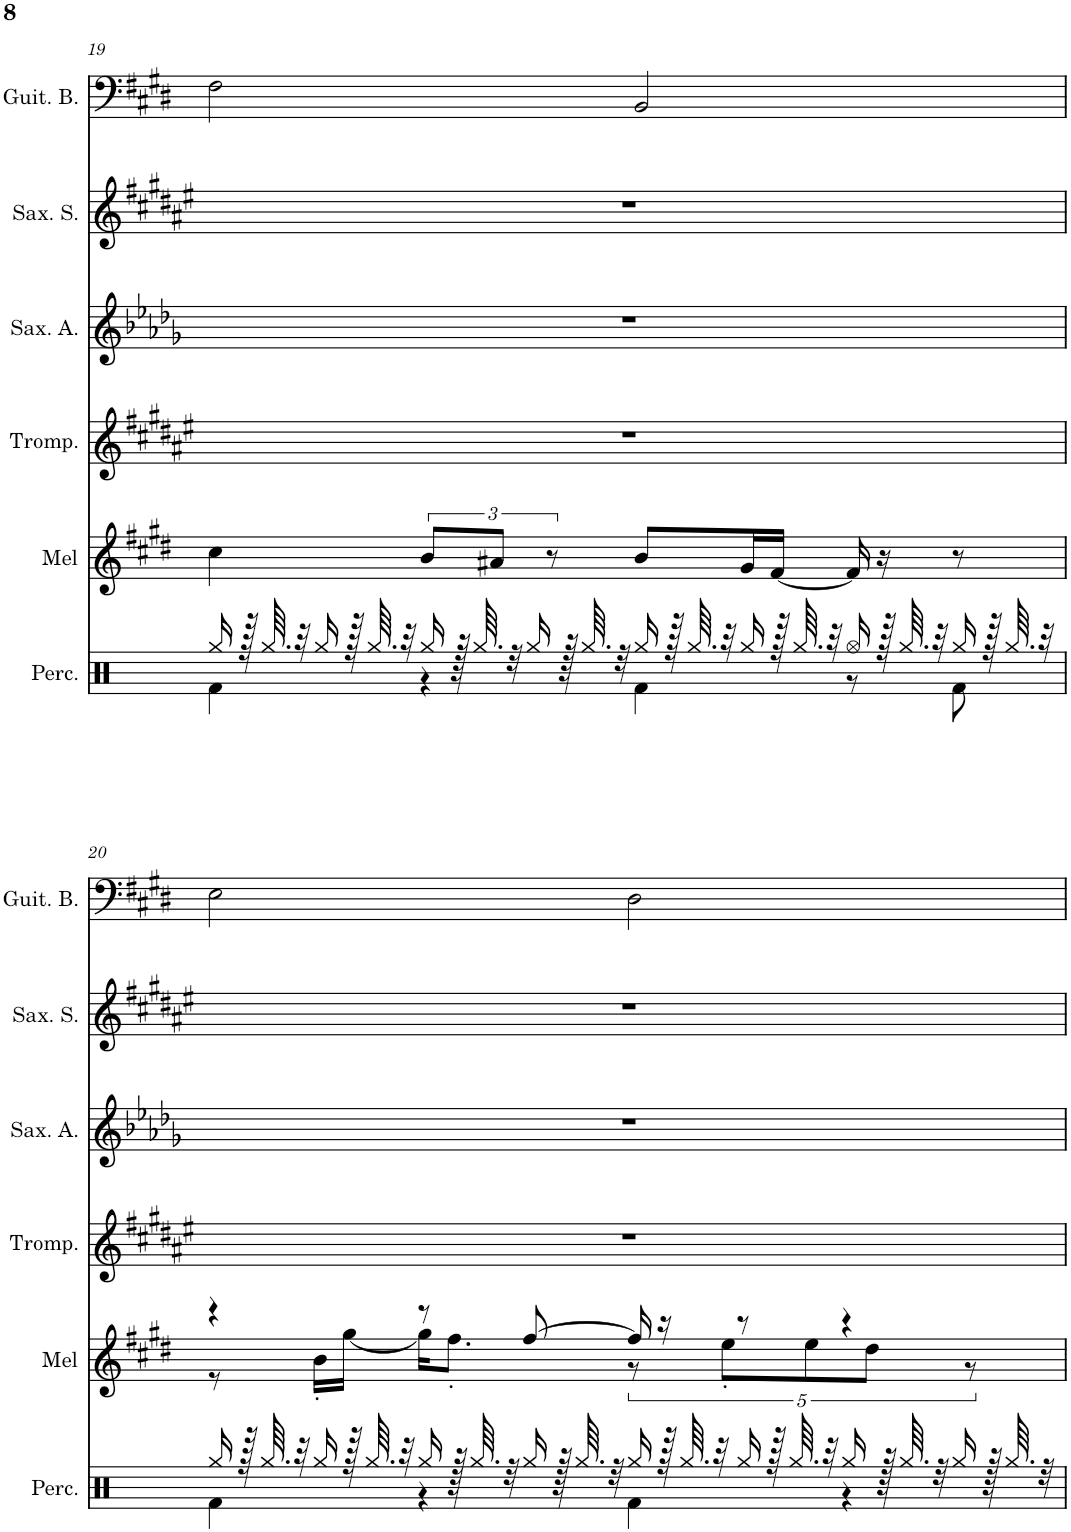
**kern	**kern	**kern	**kern	**kern	**kern
*part6	*part5	*part4	*part3	*part2	*part1
*staff6	*staff5	*staff4	*staff3	*staff2	*staff1
*I"Percussion, Drums 10	*I"Harmonica, Melodie4	*I"Trompette	*I"Saxophone Alto	*I"Saxophone Soprano	*I"Guitare Basse
*I'Perc.	*I'Mel	*I'Tromp.	*I'Sax. A.	*I'Sax. S.	*I'Guit. B.
!!LO:PB:g=z
*clefX	*clefG2	*clefG2	*clefG2	*clefG2	*clefF4
*	*	*Trd1c2	*Trd5c9	*Trd1c2	*Trd7c12
*k[]	*k[f#c#g#d#]	*k[f#c#g#d#a#e#]	*k[b-e-a-d-g-]	*k[f#c#g#d#a#e#]	*k[f#c#g#d#]
*M4/4	*M4/4	*M4/4	*M4/4	*M4/4	*M4/4
=19	=19	=19	=19	=19	=19
*^	*	*	*	*	*
16Rgg/	4Rf\	4cc#\	1r	1r	1r	2F#\
128r	.	.	.	.	.	.
64.Rgg/	.	.	.	.	.	.
32r	.	.	.	.	.	.
16Rgg/	.	.	.	.	.	.
128r	.	.	.	.	.	.
64.Rgg/	.	.	.	.	.	.
32r	.	.	.	.	.	.
16Rgg/	4r	12b/L	.	.	.	.
128r	.	.	.	.	.	.
64.Rgg/	.	.	.	.	.	.
.	.	12a#X/J	.	.	.	.
32r	.	.	.	.	.	.
16Rgg/	.	.	.	.	.	.
.	.	12r	.	.	.	.
128r	.	.	.	.	.	.
64.Rgg/	.	.	.	.	.	.
32r	.	.	.	.	.	.
16Rgg/	4Rf\	8b/L	.	.	.	2BB/
128r	.	.	.	.	.	.
64.Rgg/	.	.	.	.	.	.
32r	.	.	.	.	.	.
16Rgg/	.	16g#/L	.	.	.	.
128r	.	[16f#/JJ	.	.	.	.
64.Rgg/	.	.	.	.	.	.
32r	.	.	.	.	.	.
16Rgg/	8r	16f#/]	.	.	.	.
128r	.	16r	.	.	.	.
64.Rgg/	.	.	.	.	.	.
32r	.	.	.	.	.	.
16Rgg/	8Rf\	8r	.	.	.	.
128r	.	.	.	.	.	.
64.Rgg/	.	.	.	.	.	.
32r	.	.	.	.	.	.
!!LO:LB:g=z
=20	=20	=20	=20	=20	=20	=20
*	*	*^	*	*	*	*
16Rgg/	4Rf\	4r	8r	1r	1r	1r	2E\
128r	.	.	.	.	.	.	.
64.Rgg/	.	.	.	.	.	.	.
32r	.	.	.	.	.	.	.
16Rgg/	.	.	16b'\LL	.	.	.	.
128r	.	.	[16gg#\JJ	.	.	.	.
64.Rgg/	.	.	.	.	.	.	.
32r	.	.	.	.	.	.	.
16Rgg/	4r	8r	16gg#\KL]	.	.	.	.
128r	.	.	8.ff#'\J	.	.	.	.
64.Rgg/	.	.	.	.	.	.	.
32r	.	.	.	.	.	.	.
16Rgg/	.	[8ff#/	.	.	.	.	.
128r	.	.	.	.	.	.	.
64.Rgg/	.	.	.	.	.	.	.
32r	.	.	.	.	.	.	.
16Rgg/	4Rf\	16ff#/]	10r	.	.	.	2D#\
128r	.	16r	.	.	.	.	.
64.Rgg/	.	.	.	.	.	.	.
32r	.	.	.	.	.	.	.
.	.	.	10ee'\L	.	.	.	.
16Rgg/	.	8r	.	.	.	.	.
128r	.	.	.	.	.	.	.
64.Rgg/	.	.	.	.	.	.	.
.	.	.	10ee\	.	.	.	.
32r	.	.	.	.	.	.	.
16Rgg/	4r	4r	.	.	.	.	.
.	.	.	10dd#\J	.	.	.	.
128r	.	.	.	.	.	.	.
64.Rgg/	.	.	.	.	.	.	.
32r	.	.	.	.	.	.	.
16Rgg/	.	.	.	.	.	.	.
.	.	.	10r	.	.	.	.
128r	.	.	.	.	.	.	.
64.Rgg/	.	.	.	.	.	.	.
32r	.	.	.	.	.	.	.
*v	*v	*	*	*	*	*	*
*	*v	*v	*	*	*	*
=	=	=	=	=	=
*-	*-	*-	*-	*-	*-
